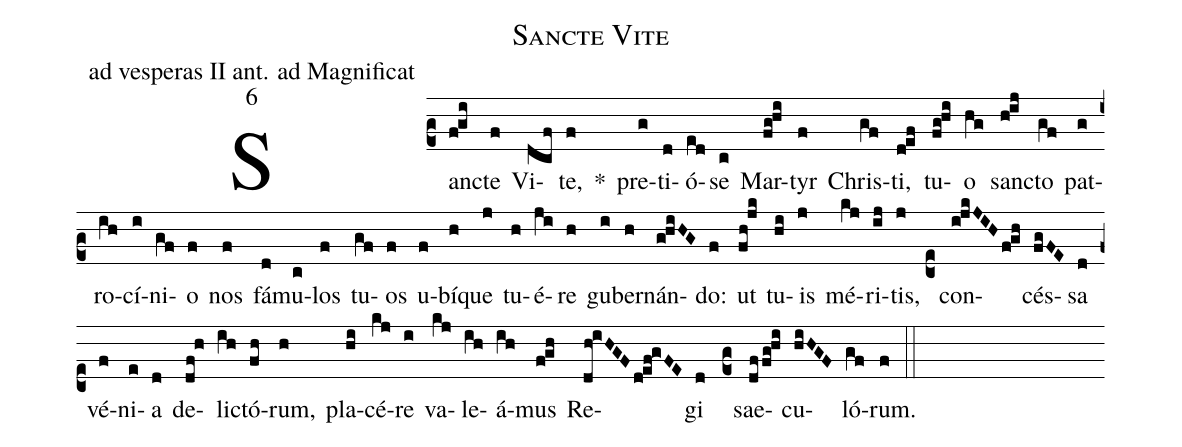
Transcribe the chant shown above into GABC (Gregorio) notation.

name: Sancte Vite;
office-part: ad vesperas II ant. ad Magnificat;
mode: 6;
%%
(c2)
Sanc(f!gi)te(f) Vi(dcf)te,(f) *()
pre(g)ti(d)ó(ed)se(c)

% v breviari navic: Christi

Mar(fg!hi)tyr(f)

% v antifonari navic:
Chris(gf)ti,(d!ef)

tu(fg!hi)o(hg) sanc(h!ij)to(gf) pat(g)ro(ih)cí(i)ni(gf)o(f)
nos(f) fá(d)mu(c)los(f) tu(gf)os(f)
u(f)bí(h)que(j) tu(h)é(ji)re(h) gu(i)ber(h)nán(g!hiHG)do:(f)
ut(fh!jk) tu(hi)is(j) mé(kj)ri(ij)tis,(j)
(c1)
con(i!jkJIH/f!gh)cés(fgFE)sa(d) vé(f)ni(e)a(d) de(df!h)lic(ih)tó(fh)rum,(h)
pla(hi)cé(kj)re(i) va(kj)le(ih)á(ih)mus(f!gh)
Re(dh!iHGF/d!ef!gFE)gi(d)
(c2)
sae(df/fg!hi)cu(hiHGF)ló(gf)rum.(f) (::)
